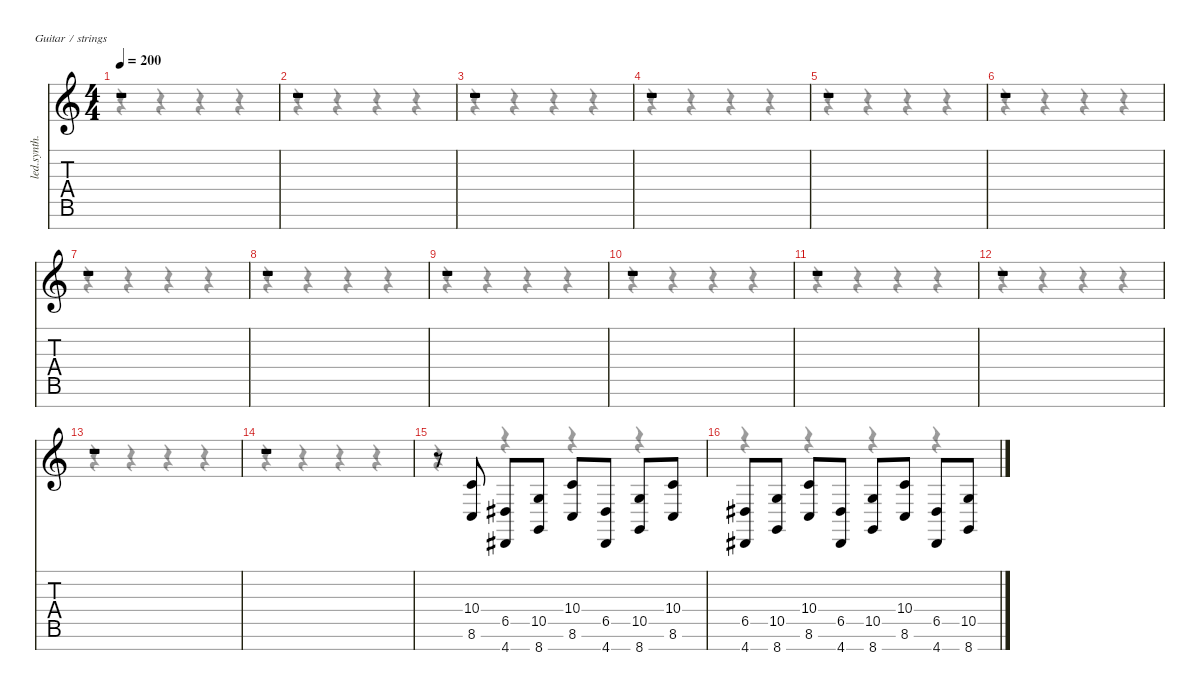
\defaultSystemsLayout 4
\hideDynamics
\bracketExtendMode nobrackets
\otherSystemsTrackNameOrientation horizontal
\track ("Vadim Pruzhanov (Keyboard)" "led.synth.") {instrument lead1square}
\staff {score tabs}
\tuning (E4 B3 G3 D3 A2 E2 B1)
\voice
\ts (4 4)
\tempo 200
\clef g2
\ks c
r.1{dy f beam Up} |
r.1{beam Up} |
r.1{beam Up} |
r.1{beam Up} |
r.1{beam Up} |
r.1{beam Up} |
r.1{beam Up} |
r.1{beam Up} |
r.1{beam Up} |
r.1{beam Up} |
r.1{beam Up} |
r.1{beam Up} |
r.1{beam Up} |
r.1{beam Up} |
r.8{beam Up} (10.4 8.6).8{beam Up} (6.5{acc #} 4.7{acc #}).8{beam Up} (10.5 8.7).8{beam Up} (10.4 8.6).8{beam Up} (6.5{acc #} 4.7{acc #}).8{beam Up} (10.5 8.7).8{beam Up} (10.4 8.6).8{beam Up} |
(6.5{acc #} 4.7{acc #}).8{beam Up} (10.5 8.7).8{beam Up} (10.4 8.6).8{beam Up} (6.5{acc #} 4.7{acc #}).8{beam Up} (10.5 8.7).8{beam Up} (10.4 8.6).8{beam Up} (6.5{acc #} 4.7{acc #}).8{beam Up} (10.5 8.7).8{beam Up}
\voice
\clef g2
\ottava regular
\simile none
\ks c
r.4{dy mf beam Down} r.4{beam Down} r.4{beam Down} r.4{beam Down} |
r.4{beam Down} r.4{beam Down} r.4{beam Down} r.4{beam Down} |
r.4{beam Down} r.4{beam Down} r.4{beam Down} r.4{beam Down} |
r.4{beam Down} r.4{beam Down} r.4{beam Down} r.4{beam Down} |
r.4{beam Down} r.4{beam Down} r.4{beam Down} r.4{beam Down} |
r.4{beam Down} r.4{beam Down} r.4{beam Down} r.4{beam Down} |
r.4{beam Down} r.4{beam Down} r.4{beam Down} r.4{beam Down} |
r.4{beam Down} r.4{beam Down} r.4{beam Down} r.4{beam Down} |
r.4{beam Down} r.4{beam Down} r.4{beam Down} r.4{beam Down} |
r.4{beam Down} r.4{beam Down} r.4{beam Down} r.4{beam Down} |
r.4{beam Down} r.4{beam Down} r.4{beam Down} r.4{beam Down} |
r.4{beam Down} r.4{beam Down} r.4{beam Down} r.4{beam Down} |
r.4{beam Down} r.4{beam Down} r.4{beam Down} r.4{beam Down} |
r.4{beam Down} r.4{beam Down} r.4{beam Down} r.4{beam Down} |
r.4{beam Down} r.4{beam Down} r.4{beam Down} r.4{beam Down} |
r.4{beam Down} r.4{beam Down} r.4{beam Down} r.4{beam Down}
